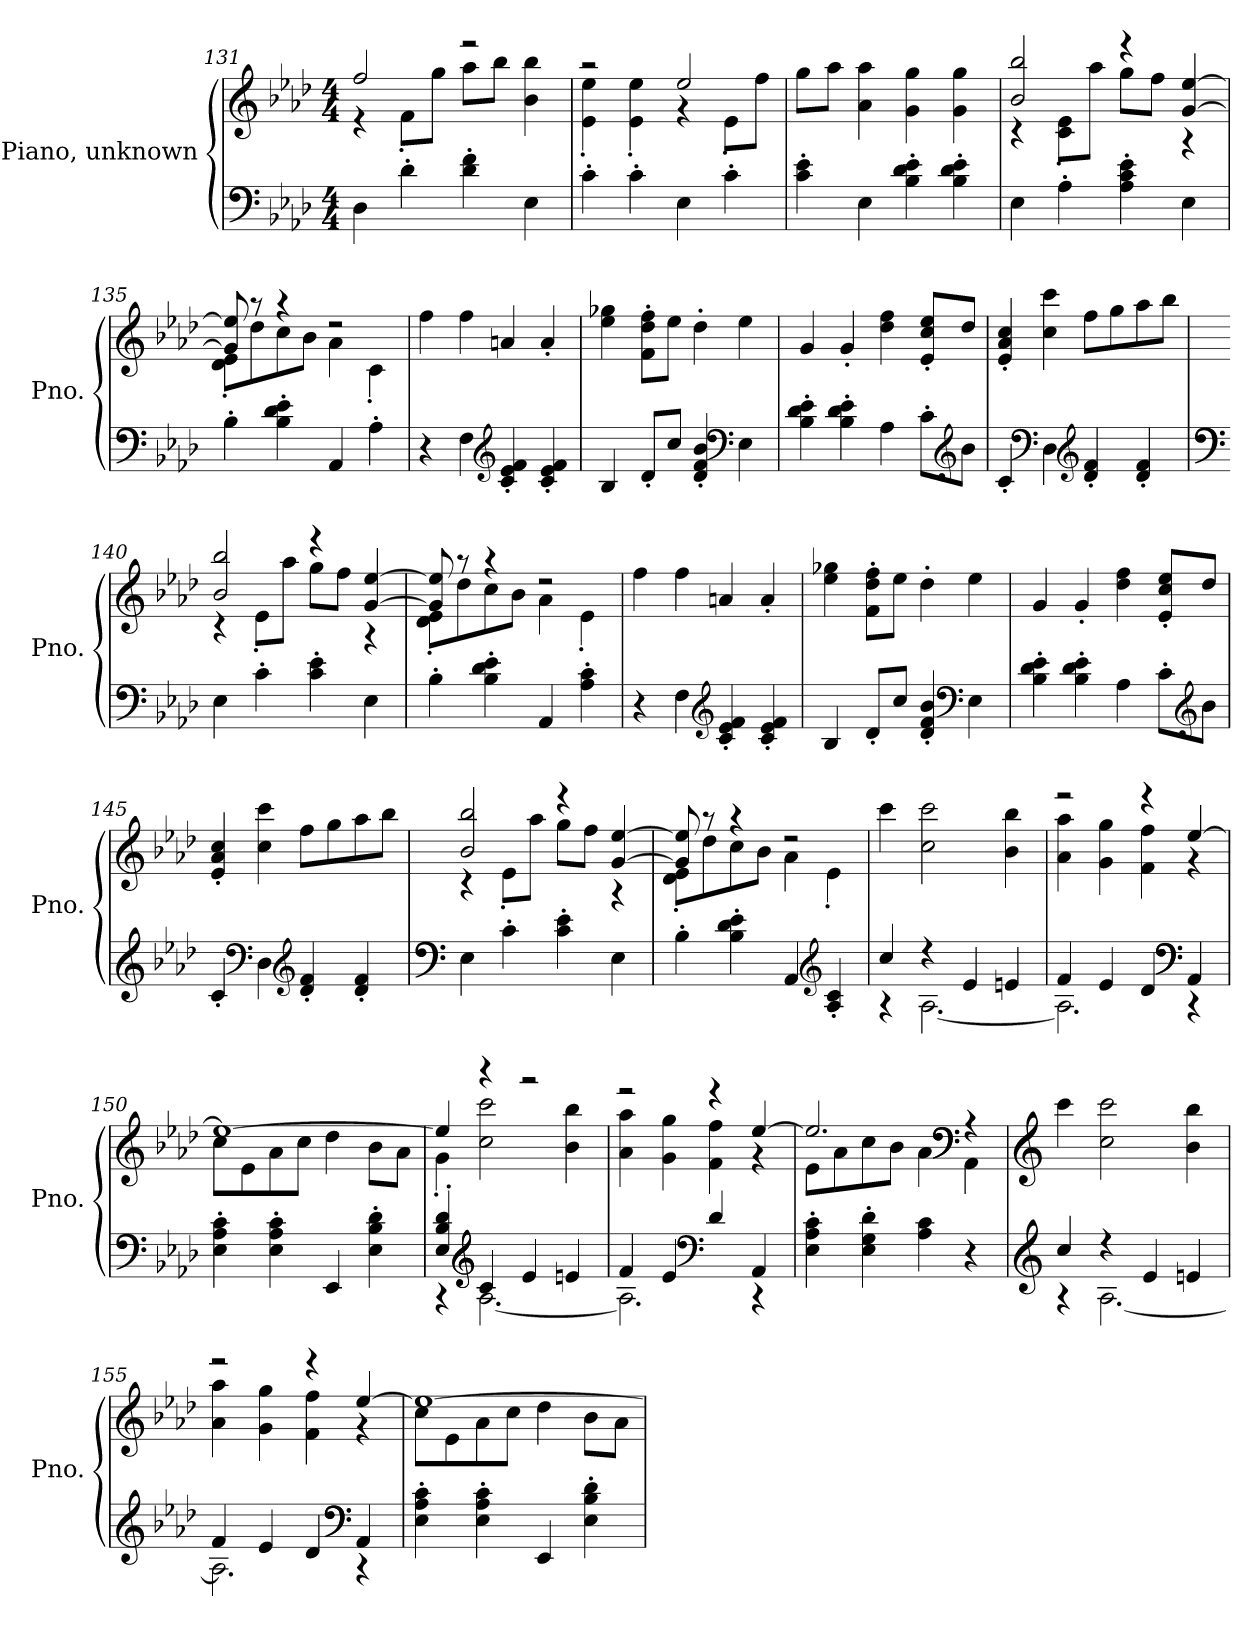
**kern	**kern
*part1	*part1
*staff2	*staff1
*I"Piano, unknown	*
*I'Pno.	*
*clefF4	*clefG2
*k[b-e-a-d-]	*k[b-e-a-d-]
*M4/4	*M4/4
=131	=131
*	*^
4D-\	2ff/	4r
4d-'\	.	8f'\L
.	.	8gg\J
4d-\' 4f\'	2r	8aa-\L
.	.	8bb-\J
4E-\	.	4b-\ 4bb-\
=132	=132	=132
4c'\	2r	4e-\' 4ee-\'
4c'\	.	4e-\' 4ee-\'
4E-\	2ee-/	4r
4c'\	.	8e-'\L
.	.	8ff\J
*	*v	*v
=133	=133
4c\' 4e-\'	8gg\L
.	8aa-\J
4E-\	4a-\ 4aa-\
4B-\' 4d-\' 4e-\'	4g\ 4gg\
4B-\' 4d-\' 4e-\'	4g\ 4gg\
=134	=134
*	*^
4E-\	2b-/ 2bb-/	4r
4A-'\	.	8c\' 8e-\'L
.	.	8aa-\J
4A-\' 4c\' 4e-\'	4r	8gg\L
.	.	8ff\J
4E-\	[4g/ [4ee-/	4r
=135	=135	=135
4B-'\	8g/] 8ee-/]	8d-\' 8e-\'L
.	8r	8dd-\
4B-\' 4d-\' 4e-\'	4r	8cc\
.	.	8b-\J
4AA-/	2r	4a-\
4A-'\	.	4c'\
*	*v	*v
!!LO:LB:g=z
=136	=136
4r	4ff\
4F\	4ff\
*clefG2	*
4c/' 4e-/' 4f/'	4an/
4c/' 4e-/' 4f/'	4a'/
=137	=137
4B-/	4ee-\ 4gg-X\
8d-'/L	8f\' 8dd-\' 8ff\'L
8cc/J	8ee-\J
4d-/' 4f/' 4b-/'	4dd-'\
*clefF4	*
4E-\	4ee-\
=138	=138
4B-\' 4d-\' 4e-\'	4g/
4B-\' 4d-\' 4e-\'	4g'/
4A-\	4dd-\ 4ff\
8c'\L	8e-/' 8cc/' 8ee-/'L
*clefG2	*
8b-\J	8dd-/J
=139	=139
4c'/	4e-/' 4a-/' 4cc/'
*clefF4	*
4D-\	4cc\ 4ccc\
*clefG2	*
4d-/' 4f/'	8ff\L
.	8gg\
4d-/' 4f/'	8aa-\
.	8bb-\J
=140	=140
*clefF4	*
*	*^
4E-\	2b-/ 2bb-/	4r
4c'\	.	8e-'\L
.	.	8aa-\J
4c\' 4e-\'	4r	8gg\L
.	.	8ff\J
4E-\	[4g/ [4ee-/	4r
!!LO:PB:g=z	!!
=141	=141	=141
4B-'\	8g/] 8ee-/]	8d-\' 8e-\'L
.	8r	8dd-\
4B-\' 4d-\' 4e-\'	4r	8cc\
.	.	8b-\J
4AA-/	2r	4a-\
4A-\' 4c\'	.	4e-'\
*	*v	*v
=142	=142
4r	4ff\
4F\	4ff\
*clefG2	*
4c/' 4e-/' 4f/'	4an/
4c/' 4e-/' 4f/'	4a'/
=143	=143
4B-/	4ee-\ 4gg-X\
8d-'/L	8f\' 8dd-\' 8ff\'L
8cc/J	8ee-\J
4d-/' 4f/' 4b-/'	4dd-'\
*clefF4	*
4E-\	4ee-\
=144	=144
4B-\' 4d-\' 4e-\'	4g/
4B-\' 4d-\' 4e-\'	4g'/
4A-\	4dd-\ 4ff\
8c'\L	8e-/' 8cc/' 8ee-/'L
*clefG2	*
8b-\J	8dd-/J
=145	=145
4c'/	4e-/' 4a-/' 4cc/'
*clefF4	*
4D-\	4cc\ 4ccc\
*clefG2	*
4d-/' 4f/'	8ff\L
.	8gg\
4d-/' 4f/'	8aa-\
.	8bb-\J
!!LO:LB:g=z
=146	=146
*clefF4	*
*	*^
4E-\	2b-/ 2bb-/	4r
4c'\	.	8e-'\L
.	.	8aa-\J
4c\' 4e-\'	4r	8gg\L
.	.	8ff\J
4E-\	[4g/ [4ee-/	4r
=147	=147	=147
4B-'\	8g/] 8ee-/]	8d-\' 8e-\'L
.	8r	8dd-\
4B-\' 4d-\' 4e-\'	4r	8cc\
.	.	8b-\J
4AA-/	2r	4a-\
*clefG2	*	*
4A-/' 4c/'	.	4e-'\
*	*v	*v
=148	=148
*^	*
4cc/	4r	4ccc\
4r	[2.A-\	2cc\ 2ccc\
4e-/	.	.
4en/	.	4b-\ 4bb-\
=149	=149	=149
*	*	*^
4f/	2.A-\]	2r	4a-\ 4aa-\
4e-/	.	.	4g\ 4gg\
4d-/	.	4r	4f\ 4ff\
*clefF4	*	*	*
4AA-/	4r	[4ee-/	4r
*v	*v	*	*
=150	=150	=150
4E-\' 4A-\' 4c\'	1ee-_	8cc\L
.	.	8e-\
4E-\' 4A-\' 4c\'	.	8a-\
.	.	8cc\J
4EE-/	.	4dd-\
4E-\' 4B-\' 4d-\'	.	8b-\L
.	.	8a-\J
!!LO:LB:g=z	!!
=151	=151	=151
*^	*	*
4E-/' 4B-/' 4d-/'	4r	4ee-/]	4g'\
*clefG2	*	*	*
4c/	[2.A-\	4r	2cc\ 2ccc\
4e-/	.	2r	.
4en/	.	.	4b-\ 4bb-\
=152	=152	=152	=152
4f/	2.A-\]	2r	4a-\ 4aa-\
4e-/	.	.	4g\ 4gg\
*clefF4	*	*	*
4d-/	.	4r	4f\ 4ff\
4AA-/	4r	[4ee-/	4r
*v	*v	*	*
=153	=153	=153
4E-\' 4A-\' 4c\'	2.ee-/]	8e-\L
.	.	8a-\
4E-\' 4G\' 4d-\'	.	8cc\
.	.	8b-\J
4A-\ 4c\	.	4a-\
*	*clefF4	*
4r	4r	4AA-\
*	*v	*v
=154	=154
*clefG2	*clefG2
*^	*
4cc/	4r	4ccc\
4r	[2.A-\	2cc\ 2ccc\
4e-/	.	.
4en/	.	4b-\ 4bb-\
=155	=155	=155
*	*	*^
4f/	2.A-\]	2r	4a-\ 4aa-\
4e-/	.	.	4g\ 4gg\
4d-/	.	4r	4f\ 4ff\
*clefF4	*	*	*
4AA-/	4r	[4ee-/	4r
*v	*v	*	*
!!LO:LB:g=z	!!
=156	=156	=156
4E-\' 4A-\' 4c\'	1ee-_	8cc\L
.	.	8e-\
4E-\' 4A-\' 4c\'	.	8a-\
.	.	8cc\J
4EE-/	.	4dd-\
4E-\' 4B-\' 4d-\'	.	8b-\L
.	.	8a-\J
*	*v	*v
=	=
*-	*-
